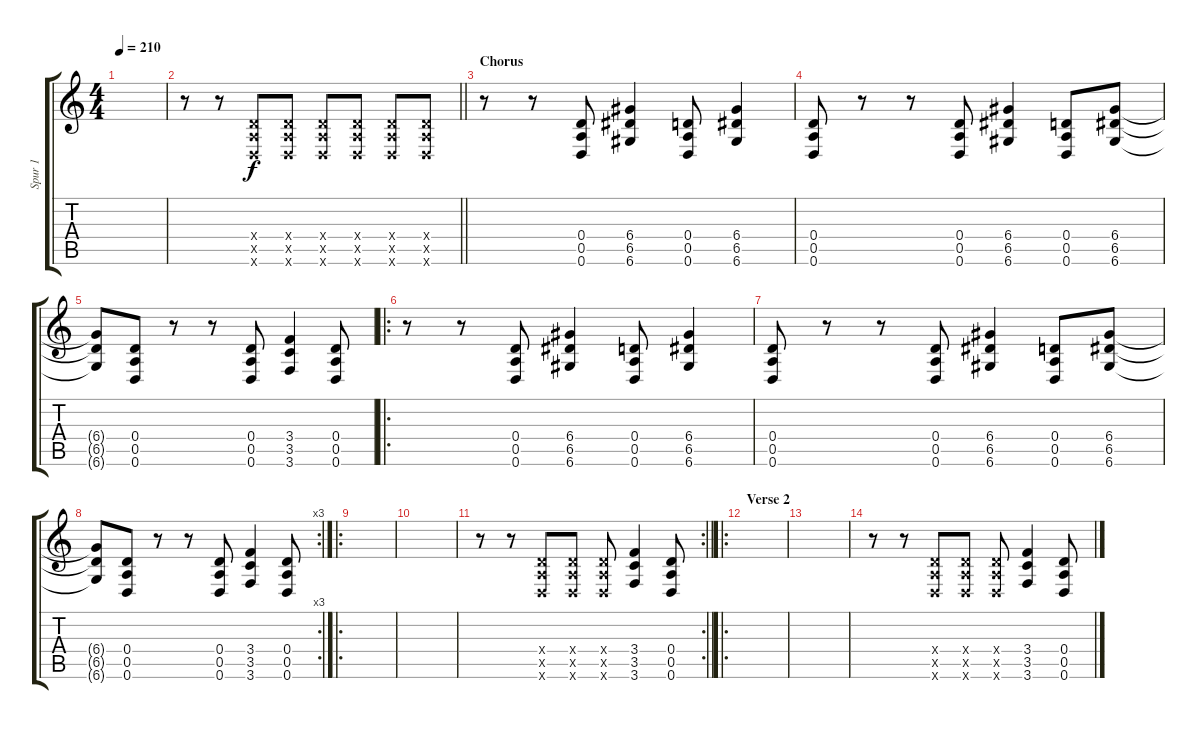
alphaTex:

\track ("Spur 1" "Spur 1") {instrument distortionguitar}
\staff {score tabs}
\tuning (E4 B3 G3 D3 A2 D2) {hide}
\ts (4 4)
\tempo 210
\clef g2
\ks c
|
\barLineRight lightlight
r.8 r.8 (0.4{x} 0.5{x} 0.6{x}).8 (0.4{x} 0.5{x} 0.6{x}).8 (0.4{x} 0.5{x} 0.6{x}).8 (0.4{x} 0.5{x} 0.6{x}).8 (0.4{x} 0.5{x} 0.6{x}).8 (0.4{x} 0.5{x} 0.6{x}).8 |
\section ("" "Chorus")
r.8 r.8 (0.4 0.5 0.6).8 (6.4 6.5 6.6).4 (0.4 0.5 0.6).8 (6.4 6.5 6.6).4 |
(0.4 0.5 0.6).8 r.8 r.8 (0.4 0.5 0.6).8 (6.4 6.5 6.6).4 (0.4 0.5 0.6).8 (6.4 6.5 6.6).8 |
(6.4{t} 6.5{t} 6.6{t}).8 (0.4 0.5 0.6).8 r.8 r.8 (0.4 0.5 0.6).8 (3.4 3.5 3.6).4 (0.4 0.5 0.6).8 |
\ro
r.8 r.8 (0.4 0.5 0.6).8 (6.4 6.5 6.6).4 (0.4 0.5 0.6).8 (6.4 6.5 6.6).4 |
(0.4 0.5 0.6).8 r.8 r.8 (0.4 0.5 0.6).8 (6.4 6.5 6.6).4 (0.4 0.5 0.6).8 (6.4 6.5 6.6).8 |
\rc 3
(6.4{t} 6.5{t} 6.6{t}).8 (0.4 0.5 0.6).8 r.8 r.8 (0.4 0.5 0.6).8 (3.4 3.5 3.6).4 (0.4 0.5 0.6).8 |
\ro
|
|
\rc 2
\barLineRight lightlight
r.8 r.8 (0.4{x} 0.5{x} 0.6{x}).8 (0.4{x} 0.5{x} 0.6{x}).8 (0.4{x} 0.5{x} 0.6{x}).8 (3.4 3.5 3.6).4 (0.4 0.5 0.6).8 |
\ro
\section ("" "Verse 2")
|
|
r.8 r.8 (0.4{x} 0.5{x} 0.6{x}).8 (0.4{x} 0.5{x} 0.6{x}).8 (0.4{x} 0.5{x} 0.6{x}).8 (3.4 3.5 3.6).4 (0.4 0.5 0.6).8
